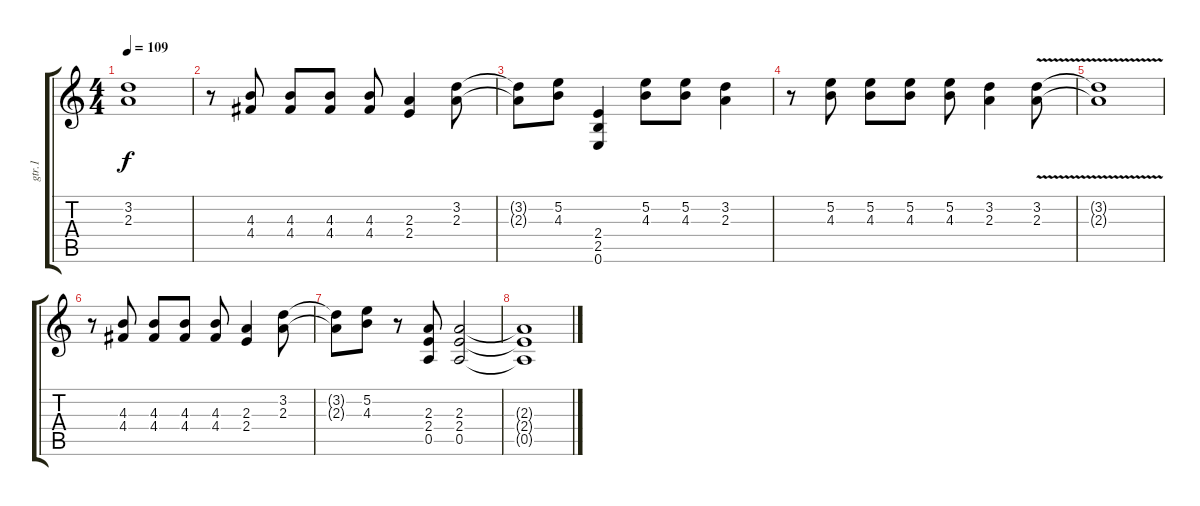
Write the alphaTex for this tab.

\track ("gtr.1" "gtr.1") {instrument distortionguitar}
\staff {score tabs}
\tuning (E4 B3 G3 D3 A2 E2) {hide}
\ts (4 4)
\tempo 109
\clef g2
\ks c
(3.2{t} 2.3{t}).1{dy f} |
r.8 (4.3 4.4).8 (4.3 4.4).8 (4.3 4.4).8 (4.3 4.4).8 (2.3 2.4).4 (3.2 2.3).8 |
(3.2{t} 2.3{t}).8 (5.2 4.3).8 (2.4 2.5 0.6).4 (5.2 4.3).8 (5.2 4.3).8 (3.2 2.3).4 |
r.8 (5.2 4.3).8 (5.2 4.3).8 (5.2 4.3).8 (5.2 4.3).8 (3.2 2.3).4 (3.2{v} 2.3).8 |
(3.2{t} 2.3{t}).1 |
r.8 (4.3 4.4).8 (4.3 4.4).8 (4.3 4.4).8 (4.3 4.4).8 (2.3 2.4).4 (3.2 2.3).8 |
(3.2{t} 2.3{t}).8 (5.2 4.3).8 r.8 (2.3 2.4 0.5).8 (2.3 2.4 0.5).2 |
(2.3{t} 2.4{t} 0.5{t}).1
